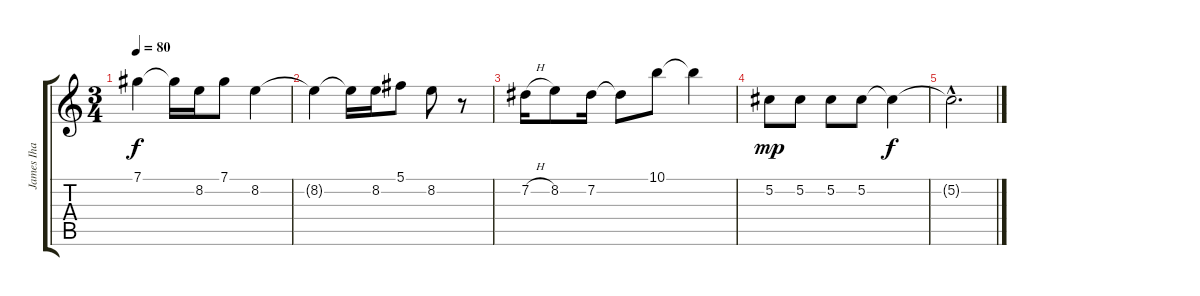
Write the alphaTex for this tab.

\track ("James Iha" "James Iha") {instrument distortionguitar}
\staff {score tabs}
\tuning (Db4 Ab3 E3 B2 Gb2 Db2) {hide}
\ts (3 4)
\tempo 80
\clef g2
\ks c
7.1.4{dy f instrument acousticguitarsteel} 7.1{t}.16 8.2.16{instrument acousticguitarsteel} 7.1.8{instrument acousticguitarsteel} 8.2.4{instrument acousticguitarsteel} |
8.2{t}.4 8.2{t}.16 8.2.16{instrument acousticguitarsteel} 5.1.8{instrument acousticguitarsteel} 8.2.8{instrument acousticguitarsteel} r.8 |
7.2{h}.16{instrument acousticguitarsteel} 8.2.8{instrument acousticguitarsteel} 7.2.16{instrument acousticguitarsteel} 7.2{t}.8 10.1.8{instrument acousticguitarsteel} 10.1{t}.4 |
5.2.8{dy mp instrument acousticguitarsteel} 5.2.8{instrument acousticguitarsteel} 5.2.8{instrument acousticguitarsteel} 5.2.8{instrument acousticguitarsteel} 5.2{t}.4{dy f} |
5.2{hac t}.2{d}
